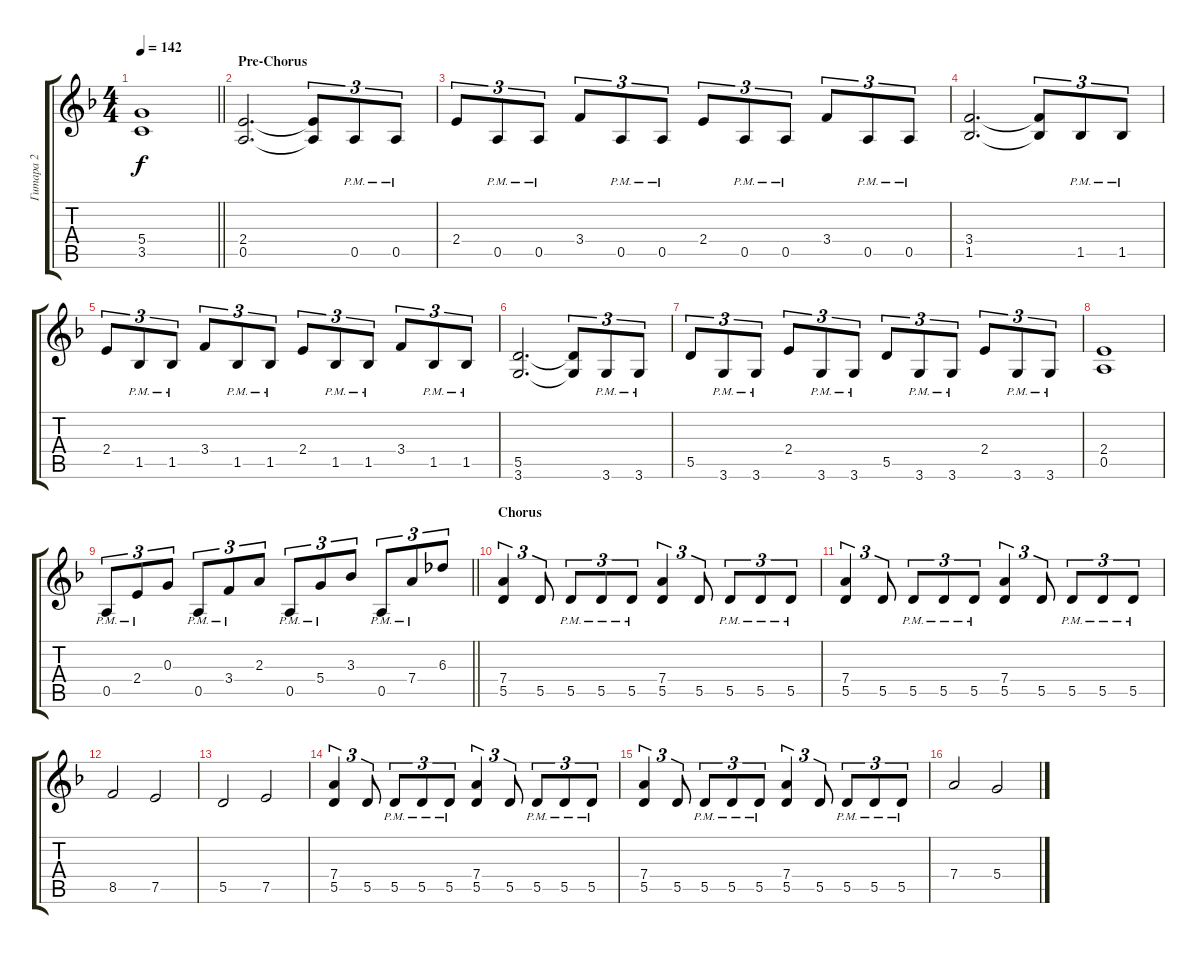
\track ("Гитара 2" "Гитара 2") {instrument distortionguitar}
\staff {score tabs}
\tuning (E4 B3 G3 D3 A2 E2) {hide}
\ts (4 4)
\tempo 142
\clef g2
\barLineRight lightlight
\ks dminor
(5.4 3.5).1{dy f} |
\section ("" "Pre-Chorus")
(2.4 0.5).2{d} (2.4{t} 0.5{t}).8{tu (3 2)} 0.5{pm}.8{tu (3 2)} 0.5{pm}.8{tu (3 2)} |
2.4.8{tu (3 2)} 0.5{pm}.8{tu (3 2)} 0.5{pm}.8{tu (3 2)} 3.4.8{tu (3 2)} 0.5{pm}.8{tu (3 2)} 0.5{pm}.8{tu (3 2)} 2.4.8{tu (3 2)} 0.5{pm}.8{tu (3 2)} 0.5{pm}.8{tu (3 2)} 3.4.8{tu (3 2)} 0.5{pm}.8{tu (3 2)} 0.5{pm}.8{tu (3 2)} |
(3.4 1.5).2{d} (3.4{t} 1.5{t}).8{tu (3 2)} 1.5{pm}.8{tu (3 2)} 1.5{pm}.8{tu (3 2)} |
2.4.8{tu (3 2)} 1.5{pm}.8{tu (3 2)} 1.5{pm}.8{tu (3 2)} 3.4.8{tu (3 2)} 1.5{pm}.8{tu (3 2)} 1.5{pm}.8{tu (3 2)} 2.4.8{tu (3 2)} 1.5{pm}.8{tu (3 2)} 1.5{pm}.8{tu (3 2)} 3.4.8{tu (3 2)} 1.5{pm}.8{tu (3 2)} 1.5{pm}.8{tu (3 2)} |
(5.5 3.6).2{d} (5.5{t} 3.6{t}).8{tu (3 2)} 3.6{pm}.8{tu (3 2)} 3.6{pm}.8{tu (3 2)} |
5.5.8{tu (3 2)} 3.6{pm}.8{tu (3 2)} 3.6{pm}.8{tu (3 2)} 2.4.8{tu (3 2)} 3.6{pm}.8{tu (3 2)} 3.6{pm}.8{tu (3 2)} 5.5.8{tu (3 2)} 3.6{pm}.8{tu (3 2)} 3.6{pm}.8{tu (3 2)} 2.4.8{tu (3 2)} 3.6{pm}.8{tu (3 2)} 3.6{pm}.8{tu (3 2)} |
(2.4 0.5).1 |
\barLineRight lightlight
0.5{pm}.8{tu (3 2)} 2.4{pm}.8{tu (3 2)} 0.3.8{tu (3 2)} 0.5{pm}.8{tu (3 2)} 3.4{pm}.8{tu (3 2)} 2.3.8{tu (3 2)} 0.5{pm}.8{tu (3 2)} 5.4{pm}.8{tu (3 2)} 3.3.8{tu (3 2)} 0.5{pm}.8{tu (3 2)} 7.4{pm}.8{tu (3 2)} 6.3.8{tu (3 2)} |
\section ("" "Chorus")
(7.4 5.5).4{tu (3 2)} 5.5.8{tu (3 2)} 5.5{pm}.8{tu (3 2)} 5.5{pm}.8{tu (3 2)} 5.5{pm}.8{tu (3 2)} (7.4 5.5).4{tu (3 2)} 5.5.8{tu (3 2)} 5.5{pm}.8{tu (3 2)} 5.5{pm}.8{tu (3 2)} 5.5{pm}.8{tu (3 2)} |
(7.4 5.5).4{tu (3 2)} 5.5.8{tu (3 2)} 5.5{pm}.8{tu (3 2)} 5.5{pm}.8{tu (3 2)} 5.5{pm}.8{tu (3 2)} (7.4 5.5).4{tu (3 2)} 5.5.8{tu (3 2)} 5.5{pm}.8{tu (3 2)} 5.5{pm}.8{tu (3 2)} 5.5{pm}.8{tu (3 2)} |
8.5.2 7.5.2 |
5.5.2 7.5.2 |
(7.4 5.5).4{tu (3 2)} 5.5.8{tu (3 2)} 5.5{pm}.8{tu (3 2)} 5.5{pm}.8{tu (3 2)} 5.5{pm}.8{tu (3 2)} (7.4 5.5).4{tu (3 2)} 5.5.8{tu (3 2)} 5.5{pm}.8{tu (3 2)} 5.5{pm}.8{tu (3 2)} 5.5{pm}.8{tu (3 2)} |
(7.4 5.5).4{tu (3 2)} 5.5.8{tu (3 2)} 5.5{pm}.8{tu (3 2)} 5.5{pm}.8{tu (3 2)} 5.5{pm}.8{tu (3 2)} (7.4 5.5).4{tu (3 2)} 5.5.8{tu (3 2)} 5.5{pm}.8{tu (3 2)} 5.5{pm}.8{tu (3 2)} 5.5{pm}.8{tu (3 2)} |
7.4.2 5.4.2
